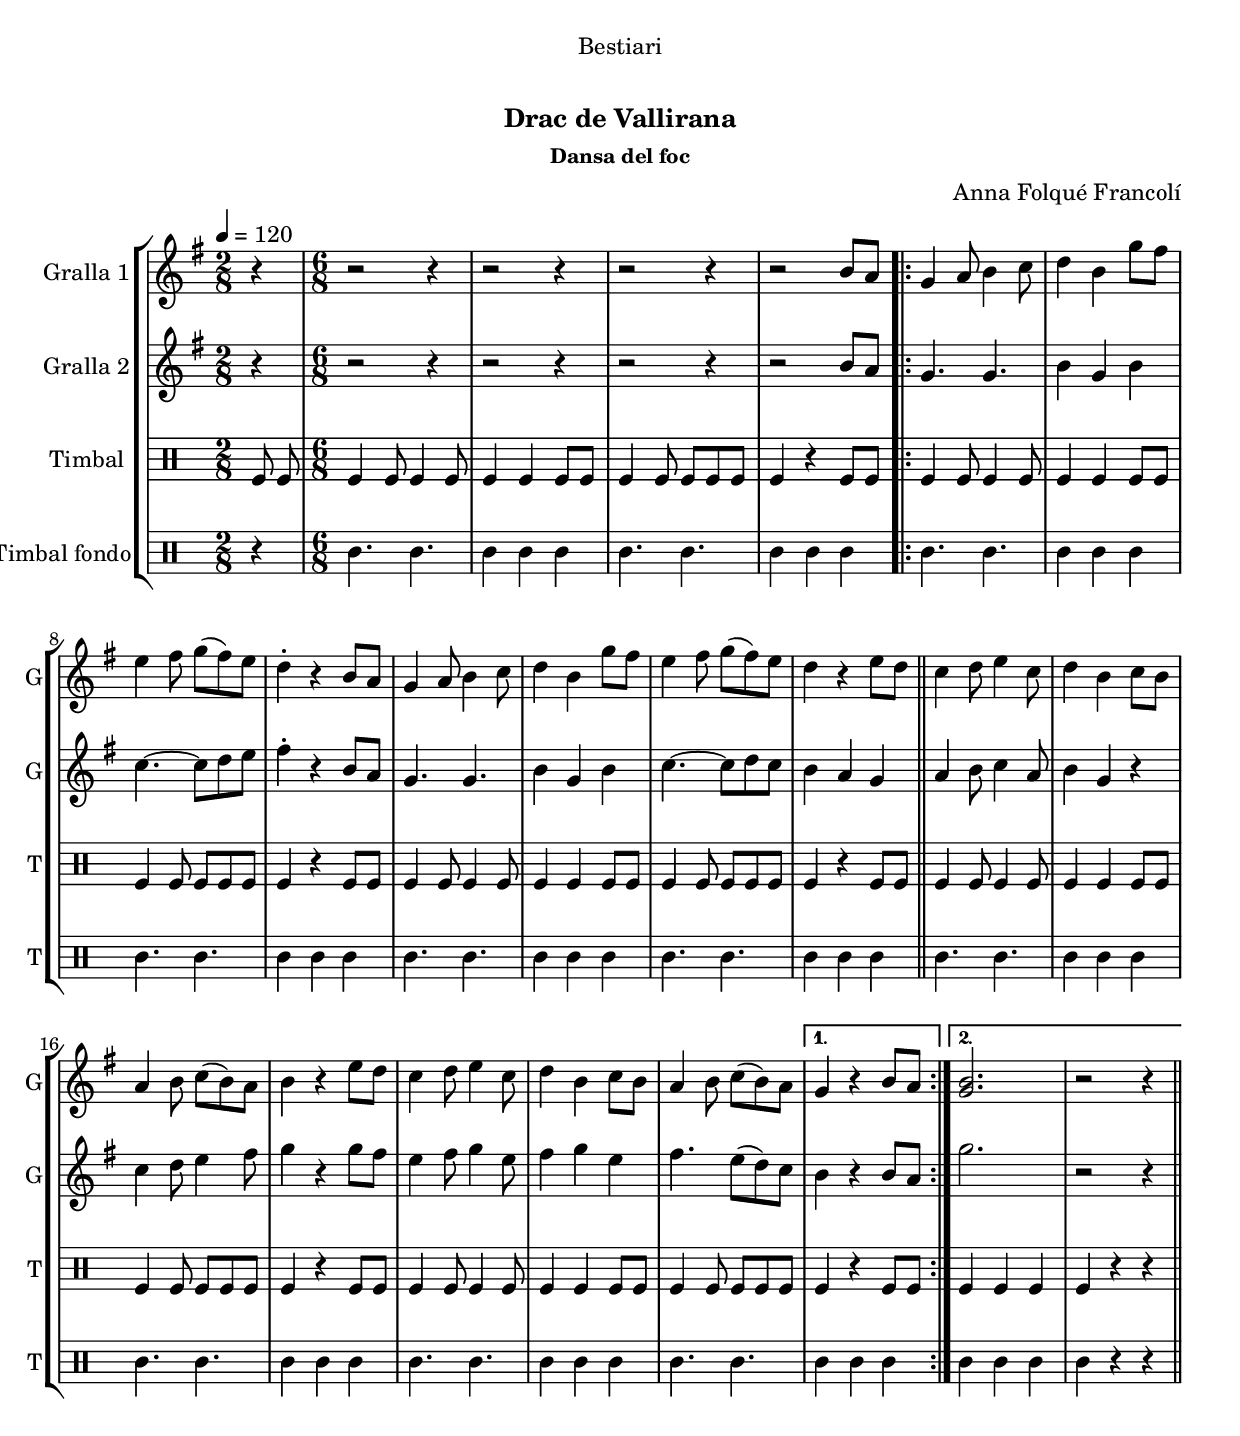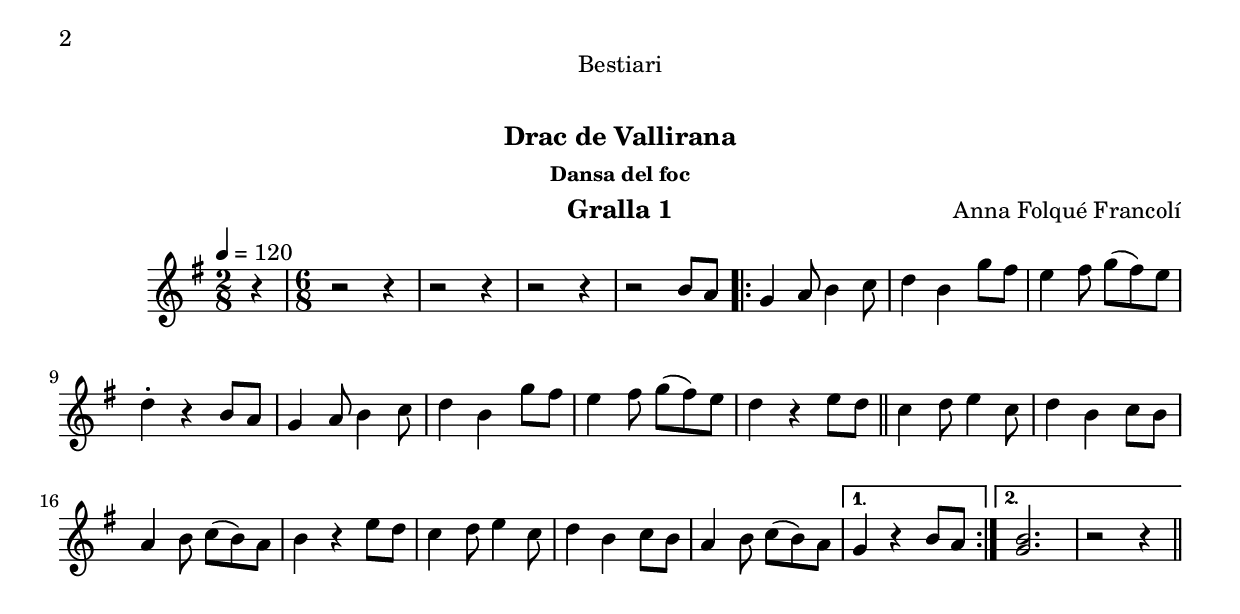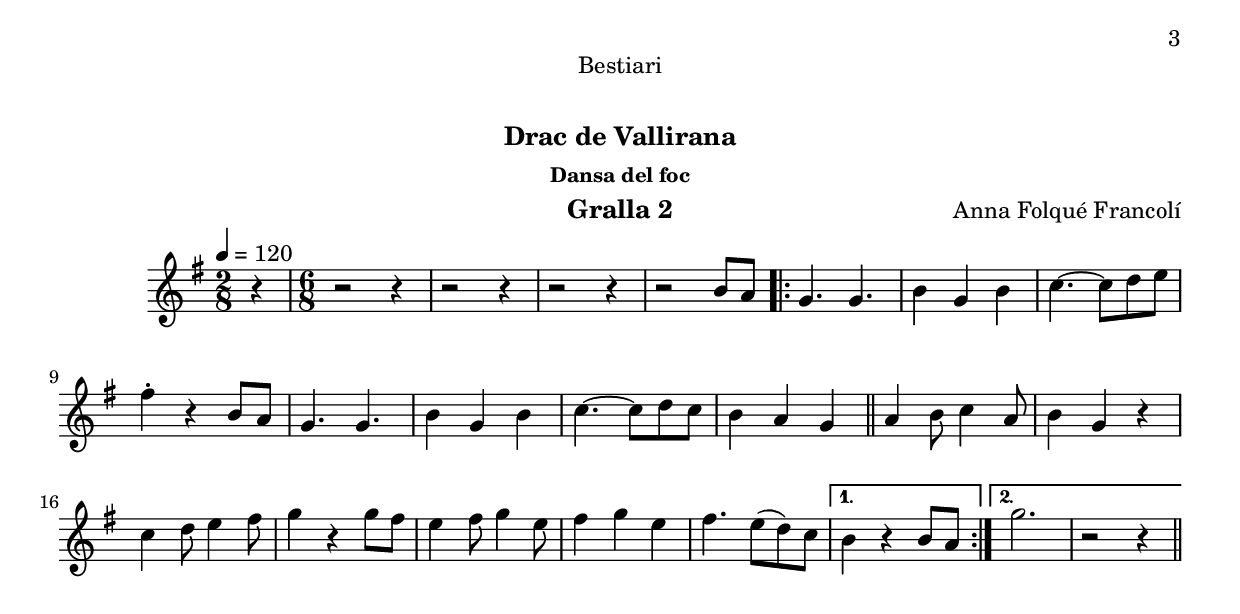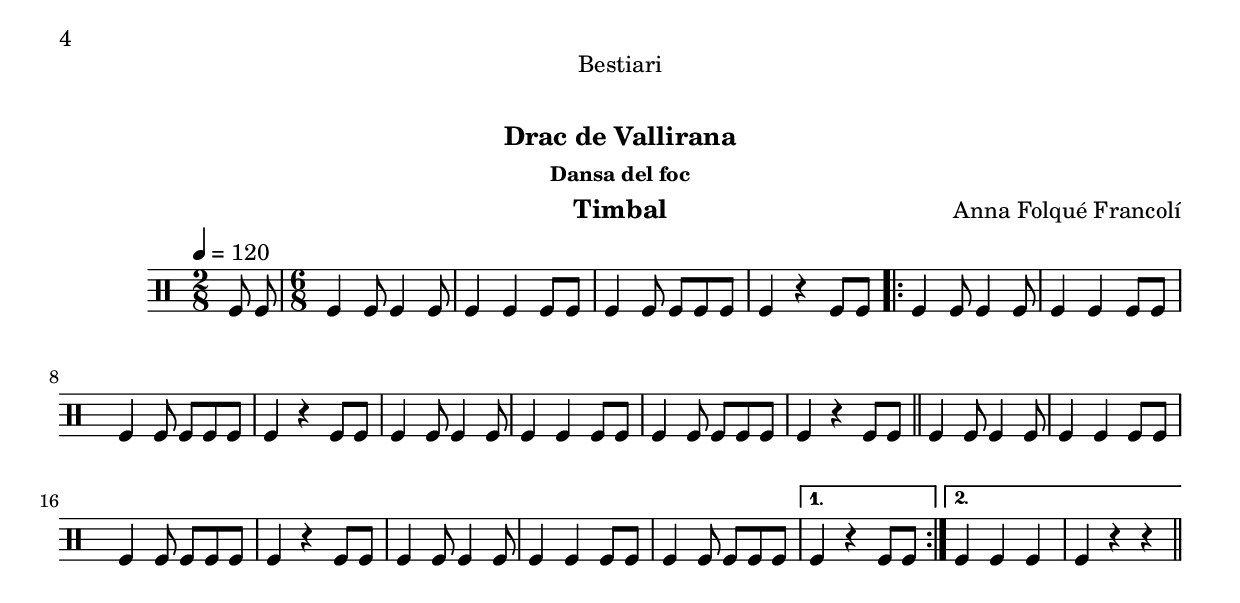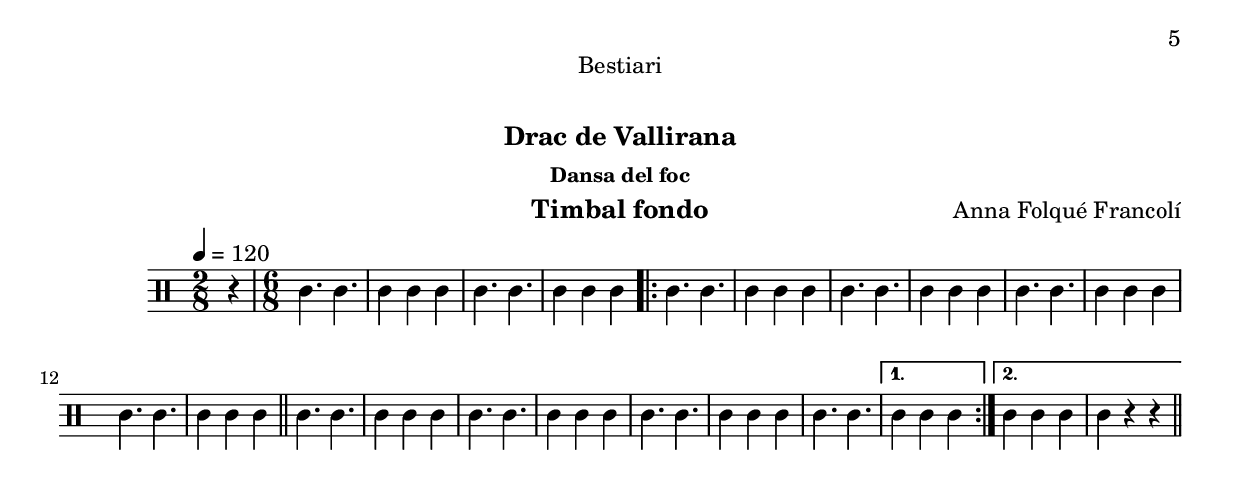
\version "2.22.1"

\header {
  dedication="Bestiari"
  title="   "
  subtitle="Drac de Vallirana"
  subsubtitle="Dansa del foc"
  poet="   "
  meter=""
  piece=""
  composer="Anna Folqué Francolí"
  arranger=""
  opus=""
  instrument=""
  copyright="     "
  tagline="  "
}

liniaroAa =
\relative b'
{
  \tempo 4=120
  \clef treble
  \key g \major
  \time 2/8
  r4  |
  \time 6/8   r2 r4  |
  r2 r4  |
  r2 r4  |
  %05
  r2 b8 a  |
  \repeat volta 2 { g4 a8 b4 c8  |
  d4 b g'8 fis  |
  e4 fis8 g ( fis ) e  |
  d4-. r b8 a  |
  %10
  g4 a8 b4 c8  |
  d4 b g'8 fis  |
  e4 fis8 g ( fis ) e  |
  d4 r e8 d  \bar "||"
  c4 d8 e4 c8  |
  %15
  d4 b c8 b  |
  a4 b8 c ( b ) a  |
  b4 r e8 d  |
  c4 d8 e4 c8  |
  d4 b c8 b  |
  %20
  a4 b8 c ( b ) a }
  \alternative { { g4 r b8 a }
  { <g b>2.  |
  r2 r4 } } \bar "||"
}

liniaroAb =
\relative b'
{
  \tempo 4=120
  \clef treble
  \key g \major
  \time 2/8
  r4  |
  \time 6/8   r2 r4  |
  r2 r4  |
  r2 r4  |
  %05
  r2 b8 a  |
  \repeat volta 2 { g4. g  |
  b4 g b  |
  c4. ~ c8 d e  |
  fis4-. r b,8 a  |
  %10
  g4. g  |
  b4 g b  |
  c4. ~ c8 d c  |
  b4 a g  \bar "||"
  a4 b8 c4 a8  |
  %15
  b4 g r  |
  c4 d8 e4 fis8  |
  g4 r g8 fis  |
  e4 fis8 g4 e8  |
  fis4 g e  |
  %20
  fis4. e8 ( d ) c }
  \alternative { { b4 r b8 a }
  { g'2.  |
  r2 r4 } } \bar "||"
}

liniaroAc =
\drummode
{
  \tempo 4=120
  \time 2/8
  tomfl8 tomfl  |
  \time 6/8   tomfl4 tomfl8 tomfl4 tomfl8  |
  tomfl4 tomfl tomfl8 tomfl  |
  tomfl4 tomfl8 tomfl tomfl tomfl  |
  %05
  tomfl4 r tomfl8 tomfl  |
  \repeat volta 2 { tomfl4 tomfl8 tomfl4 tomfl8  |
  tomfl4 tomfl tomfl8 tomfl  |
  tomfl4 tomfl8 tomfl tomfl tomfl  |
  tomfl4 r tomfl8 tomfl  |
  %10
  tomfl4 tomfl8 tomfl4 tomfl8  |
  tomfl4 tomfl tomfl8 tomfl  |
  tomfl4 tomfl8 tomfl tomfl tomfl  |
  tomfl4 r tomfl8 tomfl  \bar "||"
  tomfl4 tomfl8 tomfl4 tomfl8  |
  %15
  tomfl4 tomfl tomfl8 tomfl  |
  tomfl4 tomfl8 tomfl tomfl tomfl  |
  tomfl4 r tomfl8 tomfl  |
  tomfl4 tomfl8 tomfl4 tomfl8  |
  tomfl4 tomfl tomfl8 tomfl  |
  %20
  tomfl4 tomfl8 tomfl tomfl tomfl }
  \alternative { { tomfl4 r tomfl8 tomfl }
  { tomfl4 tomfl tomfl  |
  tomfl4 r r } } \bar "||"
}

liniaroAd =
\drummode
{
  \tempo 4=120
  \time 2/8
  r4  |
  \time 6/8   tomml4. tomml  |
  tomml4 tomml tomml  |
  tomml4. tomml  |
  %05
  tomml4 tomml tomml  |
  \repeat volta 2 { tomml4. tomml  |
  tomml4 tomml tomml  |
  tomml4. tomml  |
  tomml4 tomml tomml  |
  %10
  tomml4. tomml  |
  tomml4 tomml tomml  |
  tomml4. tomml  |
  tomml4 tomml tomml  \bar "||"
  tomml4. tomml  |
  %15
  tomml4 tomml tomml  |
  tomml4. tomml  |
  tomml4 tomml tomml  |
  tomml4. tomml  |
  tomml4 tomml tomml  |
  %20
  tomml4. tomml }
  \alternative { { tomml4 tomml tomml }
  { tomml4 tomml tomml  |
  tomml4 r r } } \bar "||"
}

\bookpart {
  \score {
    \new StaffGroup {
      \override Score.RehearsalMark #'self-alignment-X = #LEFT
      <<
        \new Staff \with {instrumentName = #"Gralla 1" shortInstrumentName = #"G"} \liniaroAa
        \new Staff \with {instrumentName = #"Gralla 2" shortInstrumentName = #"G"} \liniaroAb
        \new DrumStaff \with {instrumentName = #"Timbal" shortInstrumentName = #"T"} \liniaroAc
        \new DrumStaff \with {instrumentName = #"Timbal fondo" shortInstrumentName = #"T"} \liniaroAd
      >>
    }
    \layout {}
  }
  \score { \unfoldRepeats
    \new StaffGroup {
      \override Score.RehearsalMark #'self-alignment-X = #LEFT
      <<
        \new Staff \with {instrumentName = #"Gralla 1" shortInstrumentName = #"G"} \liniaroAa
        \new Staff \with {instrumentName = #"Gralla 2" shortInstrumentName = #"G"} \liniaroAb
        \new DrumStaff \with {instrumentName = #"Timbal" shortInstrumentName = #"T"} \liniaroAc
        \new DrumStaff \with {instrumentName = #"Timbal fondo" shortInstrumentName = #"T"} \liniaroAd
      >>
    }
    \midi {}
  }
}

\bookpart {
  \header {instrument="Gralla 1"}
  \score {
    \new StaffGroup {
      \override Score.RehearsalMark #'self-alignment-X = #LEFT
      <<
        \new Staff \liniaroAa
      >>
    }
    \layout {}
  }
  \score { \unfoldRepeats
    \new StaffGroup {
      \override Score.RehearsalMark #'self-alignment-X = #LEFT
      <<
        \new Staff \liniaroAa
      >>
    }
    \midi {}
  }
}

\bookpart {
  \header {instrument="Gralla 2"}
  \score {
    \new StaffGroup {
      \override Score.RehearsalMark #'self-alignment-X = #LEFT
      <<
        \new Staff \liniaroAb
      >>
    }
    \layout {}
  }
  \score { \unfoldRepeats
    \new StaffGroup {
      \override Score.RehearsalMark #'self-alignment-X = #LEFT
      <<
        \new Staff \liniaroAb
      >>
    }
    \midi {}
  }
}

\bookpart {
  \header {instrument="Timbal"}
  \score {
    \new StaffGroup {
      \override Score.RehearsalMark #'self-alignment-X = #LEFT
      <<
        \new DrumStaff \liniaroAc
      >>
    }
    \layout {}
  }
  \score { \unfoldRepeats
    \new StaffGroup {
      \override Score.RehearsalMark #'self-alignment-X = #LEFT
      <<
        \new DrumStaff \liniaroAc
      >>
    }
    \midi {}
  }
}

\bookpart {
  \header {instrument="Timbal fondo"}
  \score {
    \new StaffGroup {
      \override Score.RehearsalMark #'self-alignment-X = #LEFT
      <<
        \new DrumStaff \liniaroAd
      >>
    }
    \layout {}
  }
  \score { \unfoldRepeats
    \new StaffGroup {
      \override Score.RehearsalMark #'self-alignment-X = #LEFT
      <<
        \new DrumStaff \liniaroAd
      >>
    }
    \midi {}
  }
}

